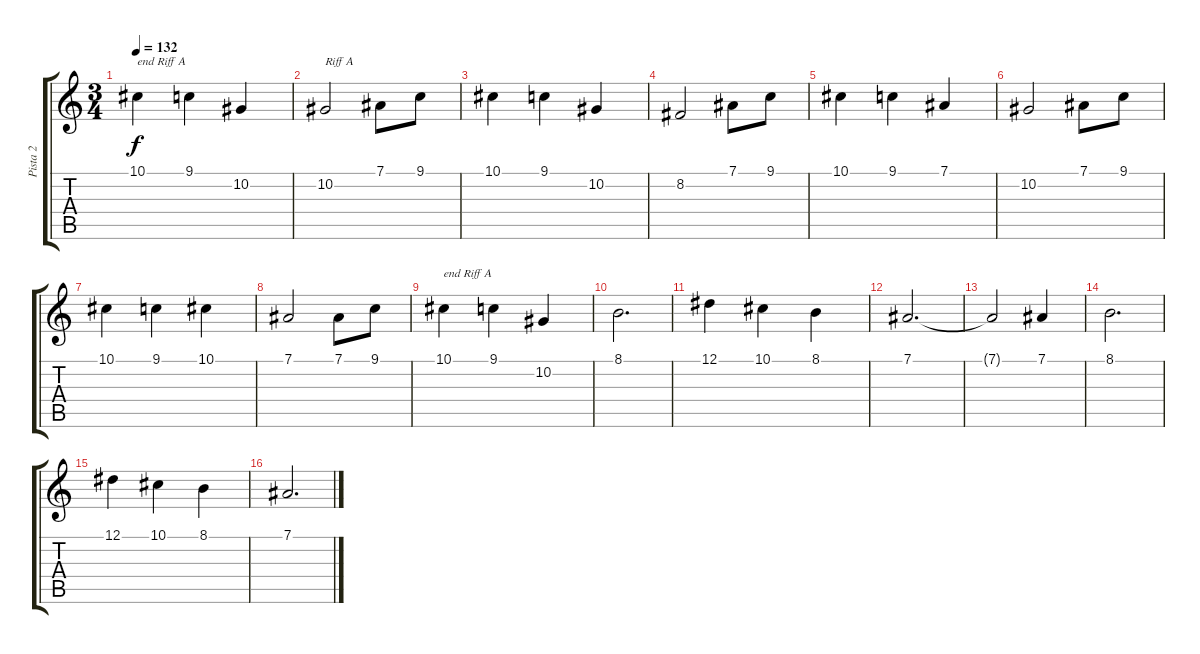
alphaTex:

\track ("Pista 2" "Pista 2") {instrument fiddle}
\staff {score tabs}
\tuning (Eb4 Bb3 Gb3 Db3 Ab2 Eb2) {hide}
\ts (3 4)
\tempo 132
\clef g2
\ks c
10.1.4{txt "end Riff A" dy f} 9.1.4 10.2.4 |
10.2.2{txt "Riff A"} 7.1.8 9.1.8 |
10.1.4 9.1.4 10.2.4 |
8.2.2 7.1.8 9.1.8 |
10.1.4 9.1.4 7.1.4 |
10.2.2 7.1.8 9.1.8 |
10.1.4 9.1.4 10.1.4 |
7.1.2 7.1.8 9.1.8 |
10.1.4{txt "end Riff A"} 9.1.4 10.2.4 |
8.1.2{d volume 5} |
12.1.4 10.1.4 8.1.4 |
7.1.2{d} |
7.1{t}.2 7.1.4 |
8.1.2{d} |
12.1.4 10.1.4 8.1.4 |
7.1.2{d}
